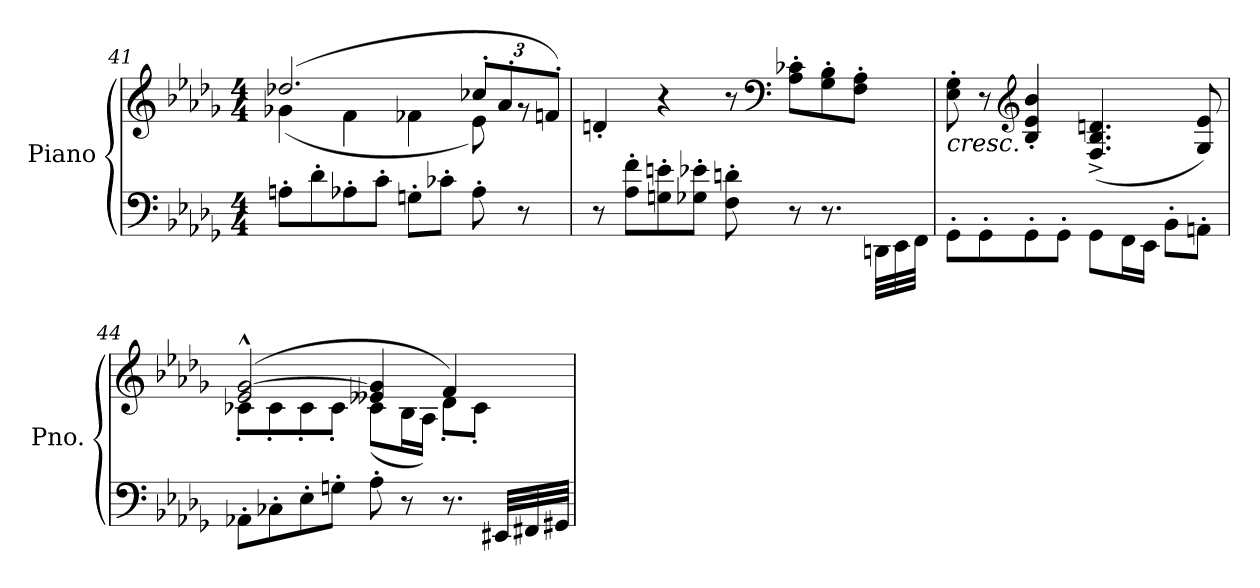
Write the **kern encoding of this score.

**kern	**kern
*part1	*part1
*staff2	*staff1
*I"Piano	*
*I'Pno.	*
*clefF4	*clefG2
*k[b-e-a-d-g-]	*k[b-e-a-d-g-]
*M4/4	*M4/4
=41	=41
*	*^
8An'\L	(>2.dd-X/	(>4g-X\
8d-'\	.	.
8A-X'\	.	4f\
8c'\J	.	.
8Gn'\L	.	4f-X\
8c-X'\J	.	.
*	*Xbrackettup	*
8A-'\	12cc-X'/L	8e-\)
.	12a-'/	.
8r	.	8rg
.	12fn'/J)	.
*	*v	*v
!!LO:LB:g=z
=42	=42
8r	4dn'/
8A-\' 8f\'L	.
8Gn\' 8en\'	4r
8G-X\' 8e-X\'J	.
8F\' 8dn\'	8r
*	*clefF4
8r	8A-\' 8c-X\'L
8.r	8G-\' 8B-\'
.	8F\' 8A-\'J
*Xtuplet	*
48DDn\LLL	.
48EE-\	.
48FF\JJJ	.
=43	=43
!	!LO:TX:b:i:t=cresc.
8GG-'\L	8E-\' 8G-\'
8GG-'\	8r
*	*clefG2
8GG-'\	4B-/' 4e-/' 4b-/'
8GG-'\J	.
8GG-\L	(>4.F/^ 4.B-/^ 4.dn/^
16FF\L	.
16EE-\JJ	.
8BB-'\L	.
8AAn'\J	8G-/ 8e-/)
=44	=44
*	*^
8AA-X'\L	(>2e-/^^ [2g-/^^	8c-X'\L
8C-X'\	.	8c-'\
8E-'\	.	8c-'\
8Gn'\J	.	8c-'\J
8A-'\	4e--X/ 4g-/]	(<8c-\L
8r	.	16B-\L
.	.	16A-\JJ)
8.r	4f/)	8d-'\L
.	.	8c-'\J
48EE#X/LLL	.	.
48FF#X/	.	.
48GG#X/JJJ	.	.
*	*v	*v
=	=
*-	*-
